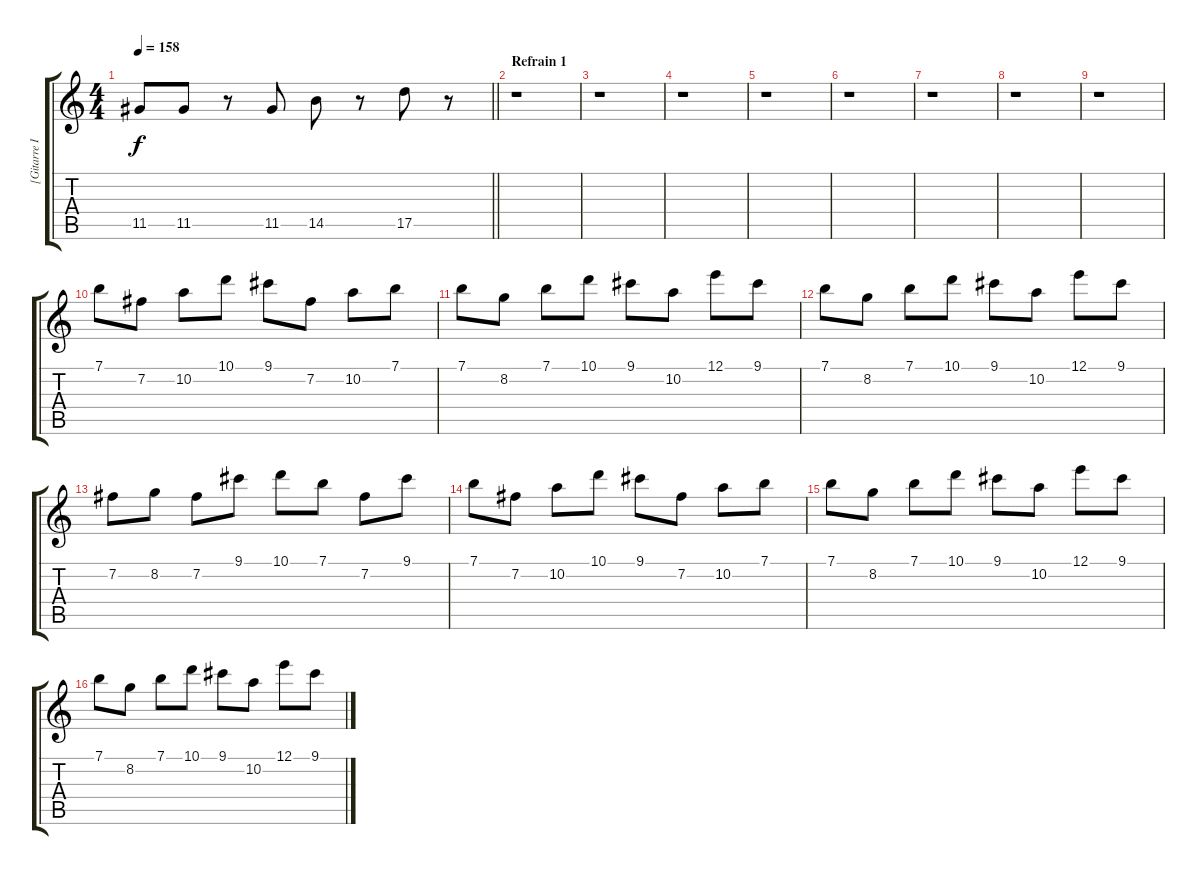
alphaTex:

\track ("[Gitarre I]" "[Gitarre I") {instrument overdrivenguitar}
\staff {score tabs}
\tuning (E4 B3 G3 D3 A2 E2) {hide}
\ts (4 4)
\tempo 158
\clef g2
\barLineRight lightlight
\ks c
11.5.8{dy f} 11.5.8 r.8 11.5.8 14.5.8 r.8 17.5.8 r.8 |
\section ("" "Refrain 1")
r.1 |
r.1 |
r.1 |
r.1 |
r.1 |
r.1 |
r.1 |
r.1 |
7.1.8 7.2.8 10.2.8 10.1.8 9.1.8 7.2.8 10.2.8 7.1.8 |
7.1.8 8.2.8 7.1.8 10.1.8 9.1.8 10.2.8 12.1.8 9.1.8 |
7.1.8 8.2.8 7.1.8 10.1.8 9.1.8 10.2.8 12.1.8 9.1.8 |
7.2.8 8.2.8 7.2.8 9.1.8 10.1.8 7.1.8 7.2.8 9.1.8 |
7.1.8 7.2.8 10.2.8 10.1.8 9.1.8 7.2.8 10.2.8 7.1.8 |
7.1.8 8.2.8 7.1.8 10.1.8 9.1.8 10.2.8 12.1.8 9.1.8 |
7.1.8 8.2.8 7.1.8 10.1.8 9.1.8 10.2.8 12.1.8 9.1.8
